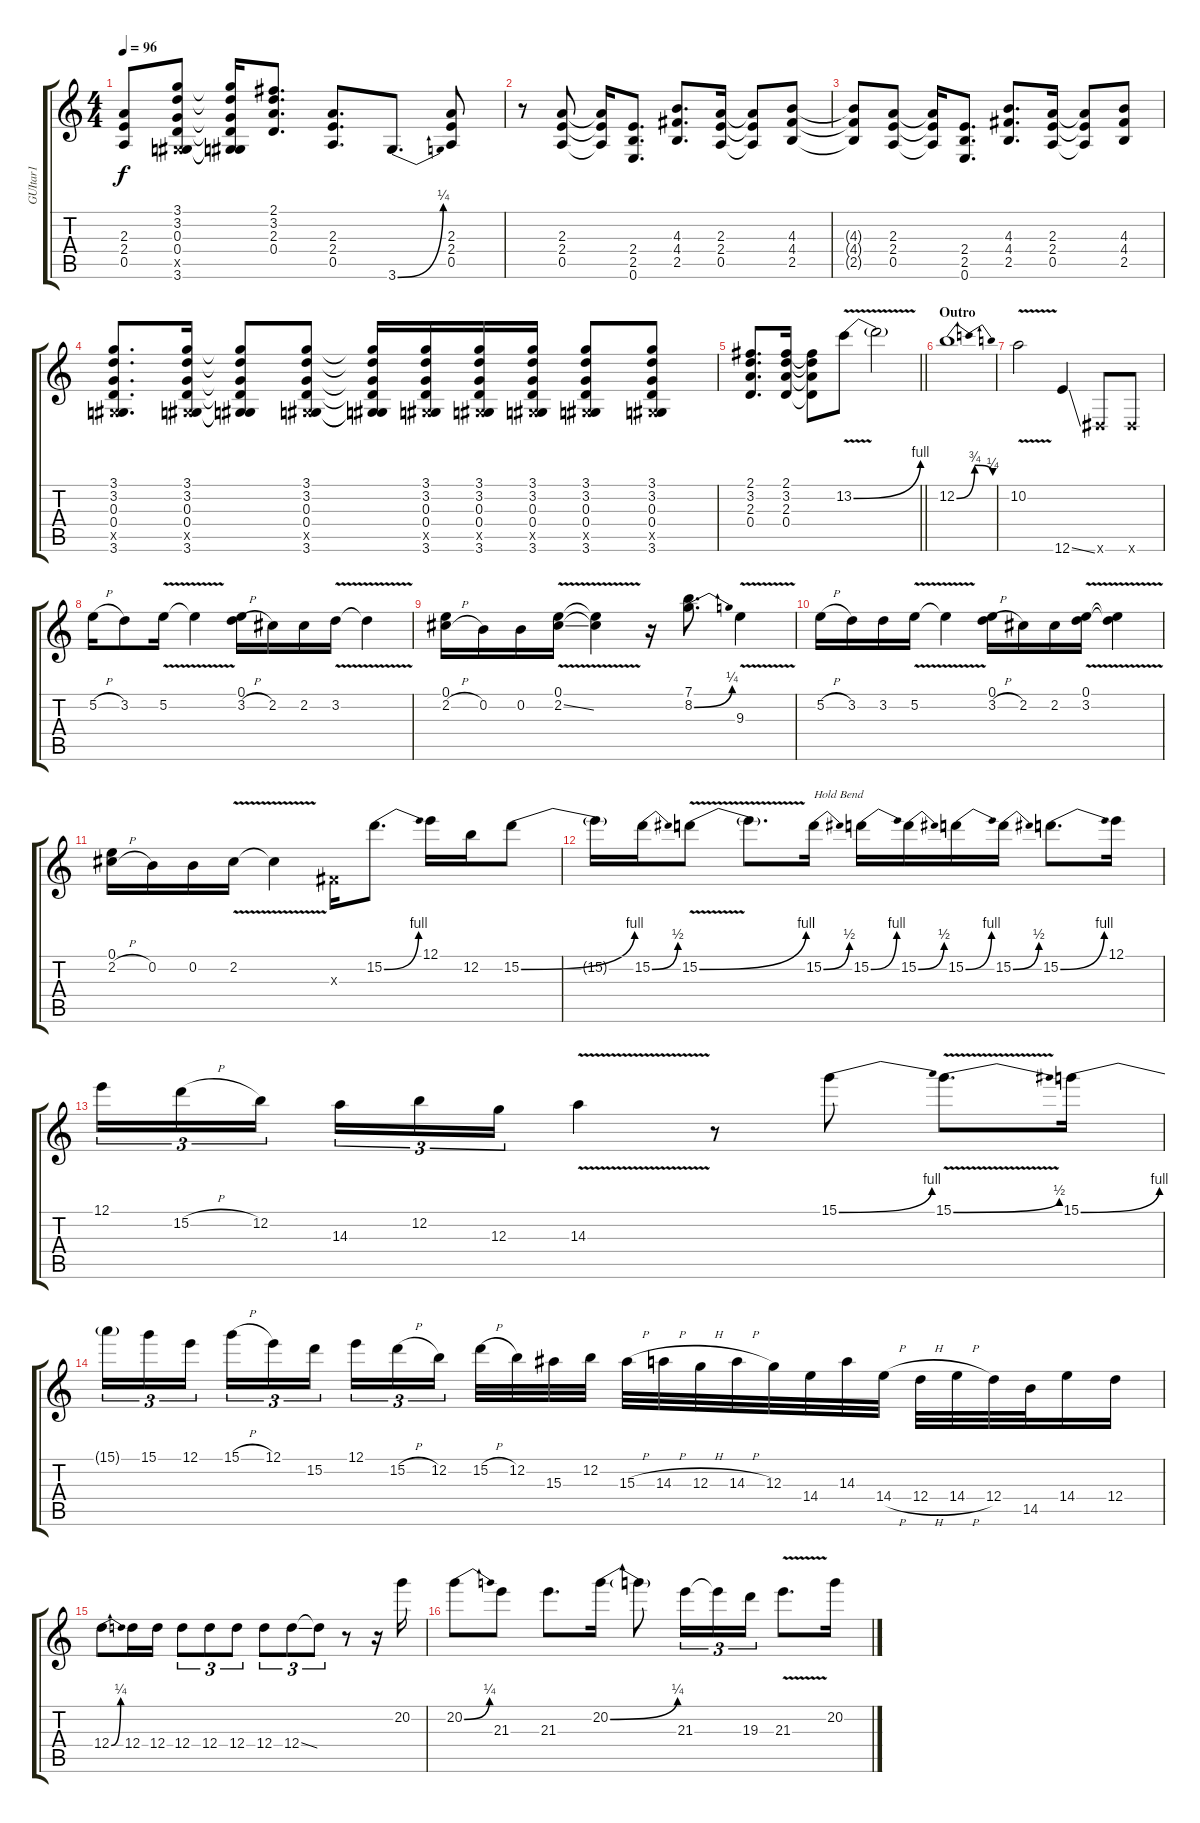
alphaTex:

\track ("GUItar1" "GUItar1") {instrument distortionguitar}
\staff {score tabs}
\tuning (E4 B3 G3 D3 A2 E2) {hide}
\ts (4 4)
\tempo 96
\clef g2
\ks c
(2.3{t} 2.4{t} 0.5{t}).8{dy f} (3.1 3.2 0.3 0.4 -1.5{x} 3.6).8 (3.1{t} 3.2{t} 0.3{t} 0.4{t} -1.5{t} 3.6{t}).16 (2.1 3.2 2.3 0.4).8{d} (2.3 2.4 0.5).8{d} 3.6{be (bend 0 0 60 1)}.8{d} (2.3 2.4 0.5).8 |
r.8 (2.3 2.4 0.5).8 (2.3{t} 2.4{t} 0.5{t}).16 (2.4 2.5 0.6).8{d} (4.3 4.4 2.5).8{d} (2.3 2.4 0.5).16 (2.3{t} 2.4{t} 0.5{t}).8 (4.3 4.4 2.5).8 |
(4.3{t} 4.4{t} 2.5{t}).8 (2.3 2.4 0.5).8 (2.3{t} 2.4{t} 0.5{t}).16 (2.4 2.5 0.6).8{d} (4.3 4.4 2.5).8{d} (2.3 2.4 0.5).16 (2.3{t} 2.4{t} 0.5{t}).8 (4.3 4.4 2.5).8 |
(3.1 3.2 0.3 0.4 -1.5{x} 3.6).8{d} (3.1 3.2 0.3 0.4 -1.5{x} 3.6).16 (3.1{t} 3.2{t} 0.3{t} 0.4{t} -1.5{t} 3.6{t}).8 (3.1 3.2 0.3 0.4 -1.5{x} 3.6).8 (3.1{t} 3.2{t} 0.3{t} 0.4{t} -1.5{t} 3.6{t}).16 (3.1 3.2 0.3 0.4 -1.5{x} 3.6).16 (3.1 3.2 0.3 0.4 -1.5{x} 3.6).16 (3.1 3.2 0.3 0.4 -1.5{x} 3.6).16 (3.1 3.2 0.3 0.4 -1.5{x} 3.6).8 (3.1 3.2 0.3 0.4 -1.5{x} 3.6).8 |
\barLineRight lightlight
(2.1 3.2 2.3 0.4).8{d} (2.1 3.2 2.3 0.4).16 (2.1{t} 3.2{t} 2.3{t} 0.4{t}).8 13.2{be (bend 0 0 60 4) v}.8{volume 16} 13.2{t}.2 |
\section ("" "Outro")
12.2{be (bendrelease 0 0 30 3 30 3 60 1)}.1 |
10.2{v}.2 12.6{ss}.4 -1.6{x}.8 -1.6{x}.8 |
5.2{h}.16 3.2.8 5.2{v}.16 5.2{t}.4 (0.1 3.2{h}).16 2.2.16 2.2.16 3.2{v}.16 3.2{t}.4 |
(0.1 2.2{h}).16 0.2.16 0.2.16 (0.1{v} 2.2{v ss}).16 (0.1{t} 2.2{t}).4 r.16 (7.1 8.2{be (bend 0 0 60 1)}).8{d} 9.3{v}.4 |
5.2{h}.16 3.2.16 3.2.16 5.2{v}.16 5.2{t}.4 (0.1 3.2{h}).16 2.2.16 2.2.16 (0.1{v} 3.2{v}).16 (0.1{t} 3.2{t}).4 |
(0.1 2.2{h}).16 0.2.16 0.2.16 2.2{v}.16 2.2{t}.4 -1.3{x}.16 15.2{be (bend 0 0 60 4)}.8{d} 12.1.16 12.2.16 15.2{be (bend 0 0 60 4)}.8 |
15.2{t}.16 15.2{be (bend 0 0 60 2)}.16 15.2{be (bend 0 0 60 4) v}.8 15.2{t}.8{d} 15.2{be (bend 0 0 60 2)}.16{txt "Hold Bend"} 15.2{be (bend 0 0 60 4)}.16 15.2{be (bend 0 0 60 2)}.16 15.2{be (bend 0 0 60 4)}.16 15.2{be (bend 0 0 60 2)}.16 15.2{be (bend 0 0 60 4)}.8{d} 12.1.16 |
12.1.16{tu (3 2) volume 9} 15.2{h}.16{tu (3 2)} 12.2.16{tu (3 2) beam splitsecondary} 14.3.16{tu (3 2)} 12.2.16{tu (3 2)} 12.3.16{tu (3 2)} 14.3{v}.4 r.8 15.1{be (bend 0 0 60 4)}.8 15.1{be (bend 0 0 60 2) v}.8{d} 15.1{be (bend 0 0 60 4)}.16 |
15.1{t}.16{tu (3 2)} 15.1.16{tu (3 2)} 12.1.16{tu (3 2) beam splitsecondary} 15.1{h}.16{tu (3 2)} 12.1.16{tu (3 2)} 15.2.16{tu (3 2)} 12.1.16{tu (3 2)} 15.2{h}.16{tu (3 2)} 12.2.16{tu (3 2) beam splitsecondary} 15.2{h}.32 12.2.32 15.3.32 12.2.32 15.3{h}.32 14.3{h}.32 12.3{h}.32 14.3{h}.32 12.3.32 14.4.32 14.3.32 14.4{h}.32 12.4{h}.32 14.4{h}.32 12.4.32 14.5.32 14.4.16 12.4.16 |
12.4{be (bend 0 0 60 1)}.8 12.4.16 12.4.16 12.4.8{tu (3 2)} 12.4.8{tu (3 2)} 12.4.8{tu (3 2)} 12.4.8{tu (3 2)} 12.4{ss}.8{tu (3 2)} 12.4{t}.8{tu (3 2)} r.8 r.16 20.2.16 |
20.2{be (bend 0 0 60 1)}.8 21.3.8 21.3.8{d} 20.2{be (bend 0 0 60 1)}.16 20.2{t}.8 21.3.16{tu (3 2)} 21.3{t}.16{tu (3 2)} 19.3.16{tu (3 2)} 21.3{v}.8{d} 20.2.16
